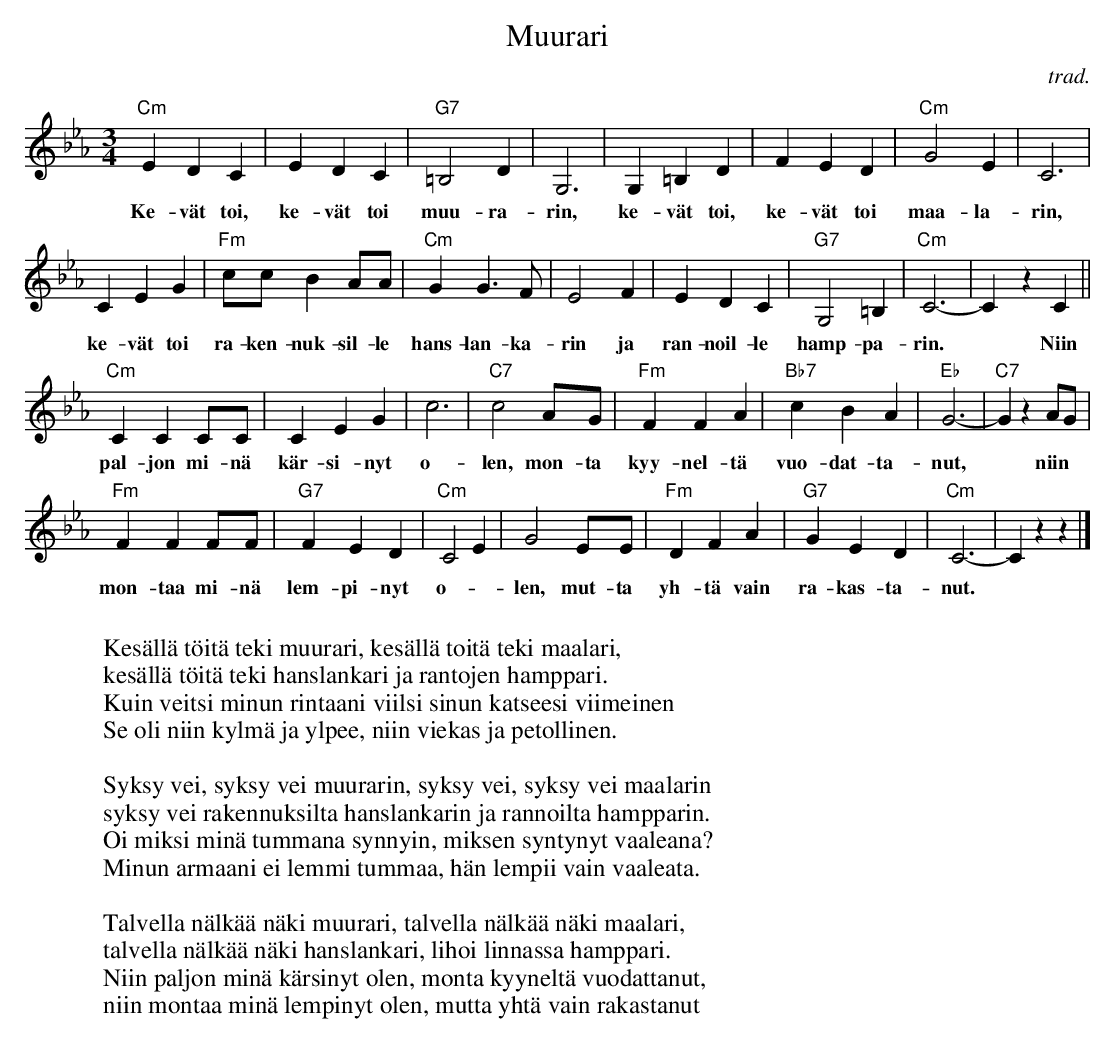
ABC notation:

X:1
T:Muurari
C:trad.
M:3/4
L:1/4
K:C min
"Cm"EDC | EDC | "G7"=B,2D | G,3 | G,=B,D | FED | "Cm"G2E | C3 |
w:Ke-vät toi, | ke-vät toi | muu-ra- | rin, | ke-vät toi, | ke-vät toi | maa-la- | rin,
CEG | "Fm"c/c/BA/A/ | "Cm"GG>F | E2F | EDC | "G7"G,2=B, | "Cm"C3- | CzC ||
w:ke-vät toi | ra-ken-nuk-sil-le | hans-lan-ka- | rin ja | ran-noil-le | hamp-pa- | rin. | * Niin |
"Cm"CCC/C/ | CEG | c3 | "C7"c2A/G/ | "Fm"FFA | "Bb7"cBA | "Eb"G3- | "C7"GzA/G/ |
w:pal-jon mi-nä | kär-si-nyt | o- | len, mon-ta | kyy-nel-tä | vuo-dat-ta- | nut, | * niin |
"Fm"FFF/F/ | "G7"FED | "Cm"C2E | G2E/E/ | "Fm"DFA | "G7"GED | "Cm"C3- | Czz |]
w:mon-taa mi-nä | lem-pi-nyt | o- | len, mut-ta | yh-tä vain | ra-kas-ta- | nut.
W:
W:Kesällä töitä teki muurari, kesällä toitä teki maalari,
W:kesällä töitä teki hanslankari ja rantojen hamppari.
W:Kuin veitsi minun rintaani viilsi sinun katseesi viimeinen
W:Se oli niin kylmä ja ylpee, niin viekas ja petollinen.
W:
W:Syksy vei, syksy vei muurarin, syksy vei, syksy vei maalarin
W:syksy vei rakennuksilta hanslankarin ja rannoilta hampparin.
W:Oi miksi minä tummana synnyin, miksen syntynyt vaaleana?
W:Minun armaani ei lemmi tummaa, hän lempii vain vaaleata.
W:
W:Talvella nälkää näki muurari, talvella nälkää näki maalari,
W:talvella nälkää näki hanslankari, lihoi linnassa hamppari.
W:Niin paljon minä kärsinyt olen, monta kyyneltä vuodattanut,
W:niin montaa minä lempinyt olen, mutta yhtä vain rakastanut
